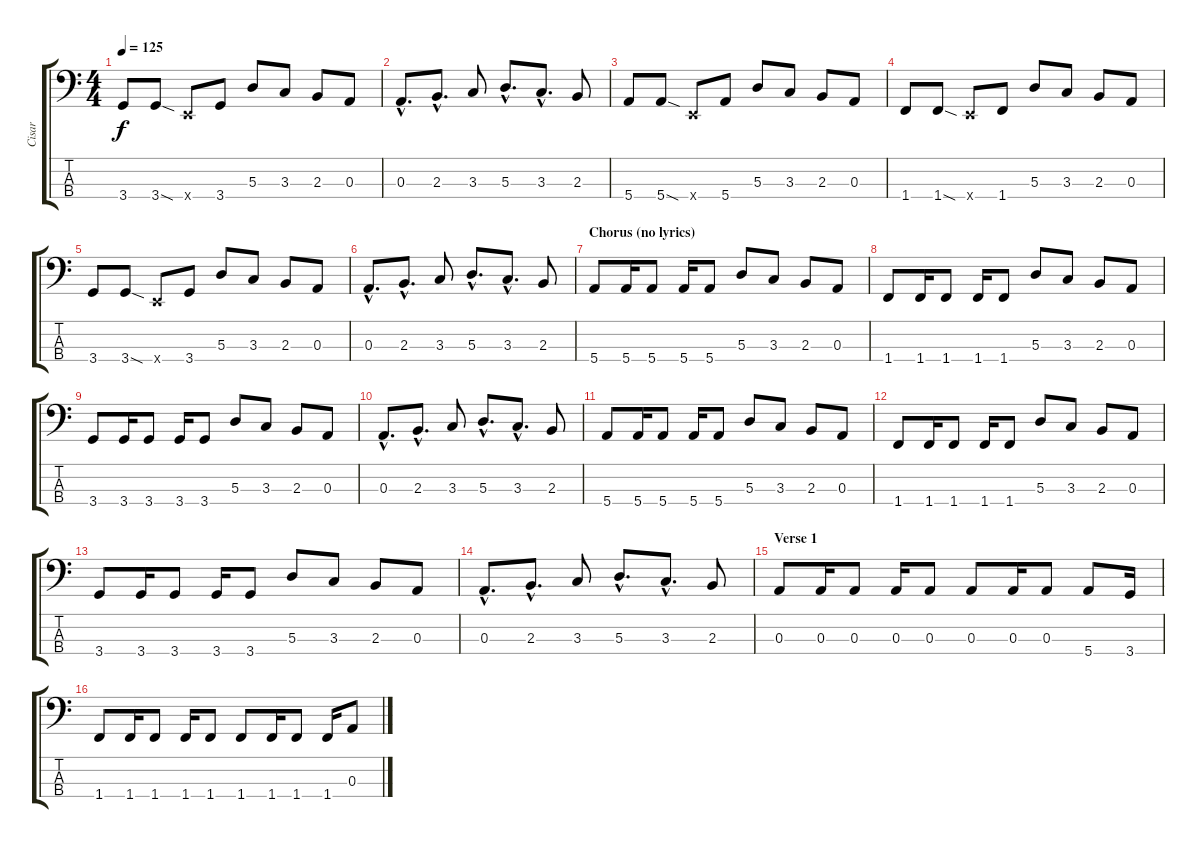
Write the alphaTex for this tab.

\track ("Cisar" "Cisar") {instrument electricbassfinger}
\staff {score tabs}
\tuning (G2 D2 A1 E1) {hide}
\ts (4 4)
\tempo 125
\clef f4
\ks c
3.4.8{dy f} 3.4{sod}.8 0.4{x}.8 3.4.8 5.3.8 3.3.8 2.3.8 0.3.8 |
0.3{hac}.8{d} 2.3{hac}.8{d} 3.3.8 5.3{hac}.8{d} 3.3{hac}.8{d} 2.3.8 |
5.4.8 5.4{sod}.8 0.4{x}.8 5.4.8 5.3.8 3.3.8 2.3.8 0.3.8 |
1.4.8 1.4{sod}.8 0.4{x}.8 1.4.8 5.3.8 3.3.8 2.3.8 0.3.8 |
3.4.8 3.4{sod}.8 0.4{x}.8 3.4.8 5.3.8 3.3.8 2.3.8 0.3.8 |
0.3{hac}.8{d} 2.3{hac}.8{d} 3.3.8 5.3{hac}.8{d} 3.3{hac}.8{d} 2.3.8 |
\section ("" "Chorus (no lyrics)")
5.4.8 5.4.16 5.4.8 5.4.16 5.4.8 5.3.8 3.3.8 2.3.8 0.3.8 |
1.4.8 1.4.16 1.4.8 1.4.16 1.4.8 5.3.8 3.3.8 2.3.8 0.3.8 |
3.4.8 3.4.16 3.4.8 3.4.16 3.4.8 5.3.8 3.3.8 2.3.8 0.3.8 |
0.3{hac}.8{d} 2.3{hac}.8{d} 3.3.8 5.3{hac}.8{d} 3.3{hac}.8{d} 2.3.8 |
5.4.8 5.4.16 5.4.8 5.4.16 5.4.8 5.3.8 3.3.8 2.3.8 0.3.8 |
1.4.8 1.4.16 1.4.8 1.4.16 1.4.8 5.3.8 3.3.8 2.3.8 0.3.8 |
3.4.8 3.4.16 3.4.8 3.4.16 3.4.8 5.3.8 3.3.8 2.3.8 0.3.8 |
0.3{hac}.8{d} 2.3{hac}.8{d} 3.3.8 5.3{hac}.8{d} 3.3{hac}.8{d} 2.3.8 |
\section ("" "Verse 1")
0.3.8 0.3.16 0.3.8 0.3.16 0.3.8 0.3.8 0.3.16 0.3.8 5.4.8 3.4.16 |
1.4.8 1.4.16 1.4.8 1.4.16 1.4.8 1.4.8 1.4.16 1.4.8 1.4.16 0.3.8
